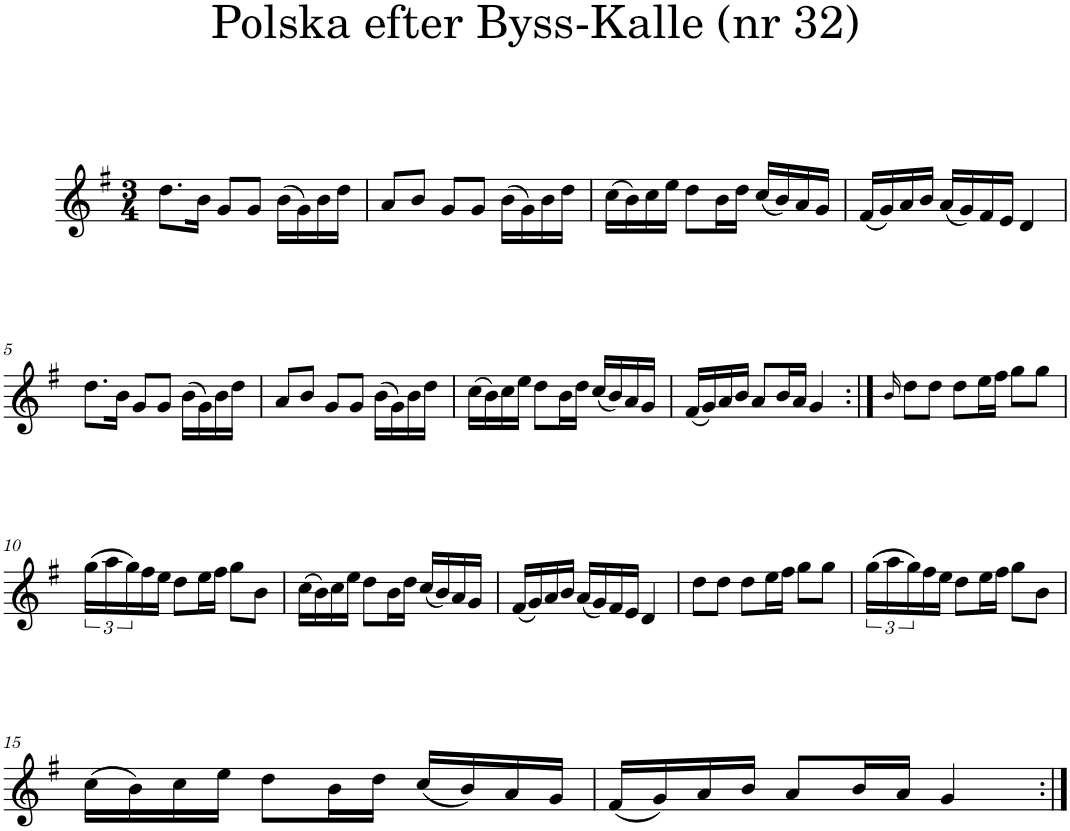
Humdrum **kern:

**kern
*part1
*staff1
*I"Piano
*I'Pno
*clefG2
*k[f#]
*G:
*M3/4
=1
8.dd\L
16b\Jk
8g/L
8g/J
(16b\LL
16g\)
16b\
16dd\JJ
=2
8a/L
8b/J
8g/L
8g/J
(16b\LL
16g\)
16b\
16dd\JJ
=3
(16cc\LL
16b\)
16cc\
16ee\JJ
8dd\L
16b\L
16dd\JJ
(16cc/LL
16b/)
16a/
16g/JJ
=4
(16f#/LL
16g/)
16a/
16b/JJ
(16a/LL
16g/)
16f#/
16e/JJ
4d/
!!LO:LB:g=z
=5
8.dd\L
16b\Jk
8g/L
8g/J
(16b\LL
16g\)
16b\
16dd\JJ
=6
8a/L
8b/J
8g/L
8g/J
(16b\LL
16g\)
16b\
16dd\JJ
=7
(16cc\LL
16b\)
16cc\
16ee\JJ
8dd\L
16b\L
16dd\JJ
(16cc/LL
16b/)
16a/
16g/JJ
=8
(16f#/LL
16g/)
16a/
16b/JJ
8a/L
16b/L
16a/JJ
4g/
=9:|!
16qb/
8dd\L
8dd\J
8dd\L
16ee\L
16ff#\JJ
8gg\L
8gg\J
!!LO:LB:g=z
=10
(24gg\LL
24aa\
24gg\)
16ff#\
16ee\JJ
8dd\L
16ee\L
16ff#\JJ
8gg\L
8b\J
=11
(16cc\LL
16b\)
16cc\
16ee\JJ
8dd\L
16b\L
16dd\JJ
(16cc/LL
16b/)
16a/
16g/JJ
=12
(16f#/LL
16g/)
16a/
16b/JJ
(16a/LL
16g/)
16f#/
16e/JJ
4d/
=13
8dd\L
8dd\J
8dd\L
16ee\L
16ff#\JJ
8gg\L
8gg\J
=14
(24gg\LL
24aa\
24gg\)
16ff#\
16ee\JJ
8dd\L
16ee\L
16ff#\JJ
8gg\L
8b\J
!!LO:LB:g=z
=15
(16cc\LL
16b\)
16cc\
16ee\JJ
8dd\L
16b\L
16dd\JJ
(16cc/LL
16b/)
16a/
16g/JJ
=16
(16f#/LL
16g/)
16a/
16b/JJ
8a/L
16b/L
16a/JJ
4g/
=:|!
*-
